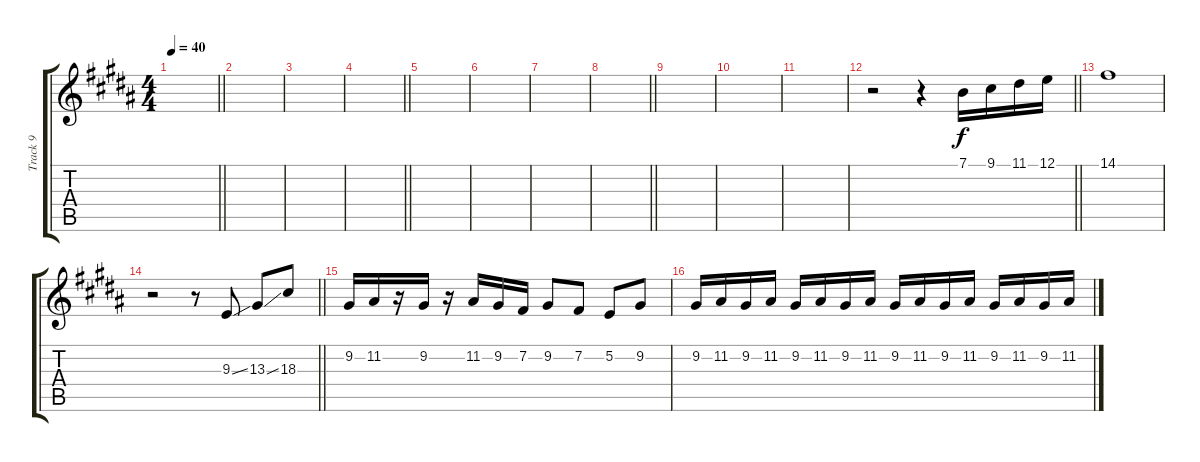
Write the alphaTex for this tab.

\track ("Track 9" "Track 9") {instrument violin}
\staff {score tabs}
\tuning (E4 B3 G3 D3 A2 E2) {hide}
\ts (4 4)
\tempo 40
\clef g2
\barLineRight lightlight
\ks b
|
|
|
\barLineRight lightlight
|
|
|
|
\barLineRight lightlight
|
|
|
|
\barLineRight lightlight
r.2 r.4 7.1.16 9.1.16 11.1.16 12.1.16 |
14.1.1 |
\barLineRight lightlight
r.2 r.8 9.3{ss}.8 13.3{ss}.8 18.3.8 |
9.2.16 11.2.16 r.16 9.2.16 r.16 11.2.16 9.2.16 7.2.16 9.2.8 7.2.8 5.2.8 9.2.8 |
9.2.16 11.2.16 9.2.16 11.2.16 9.2.16 11.2.16 9.2.16 11.2.16 9.2.16 11.2.16 9.2.16 11.2.16 9.2.16 11.2.16 9.2.16 11.2.16
